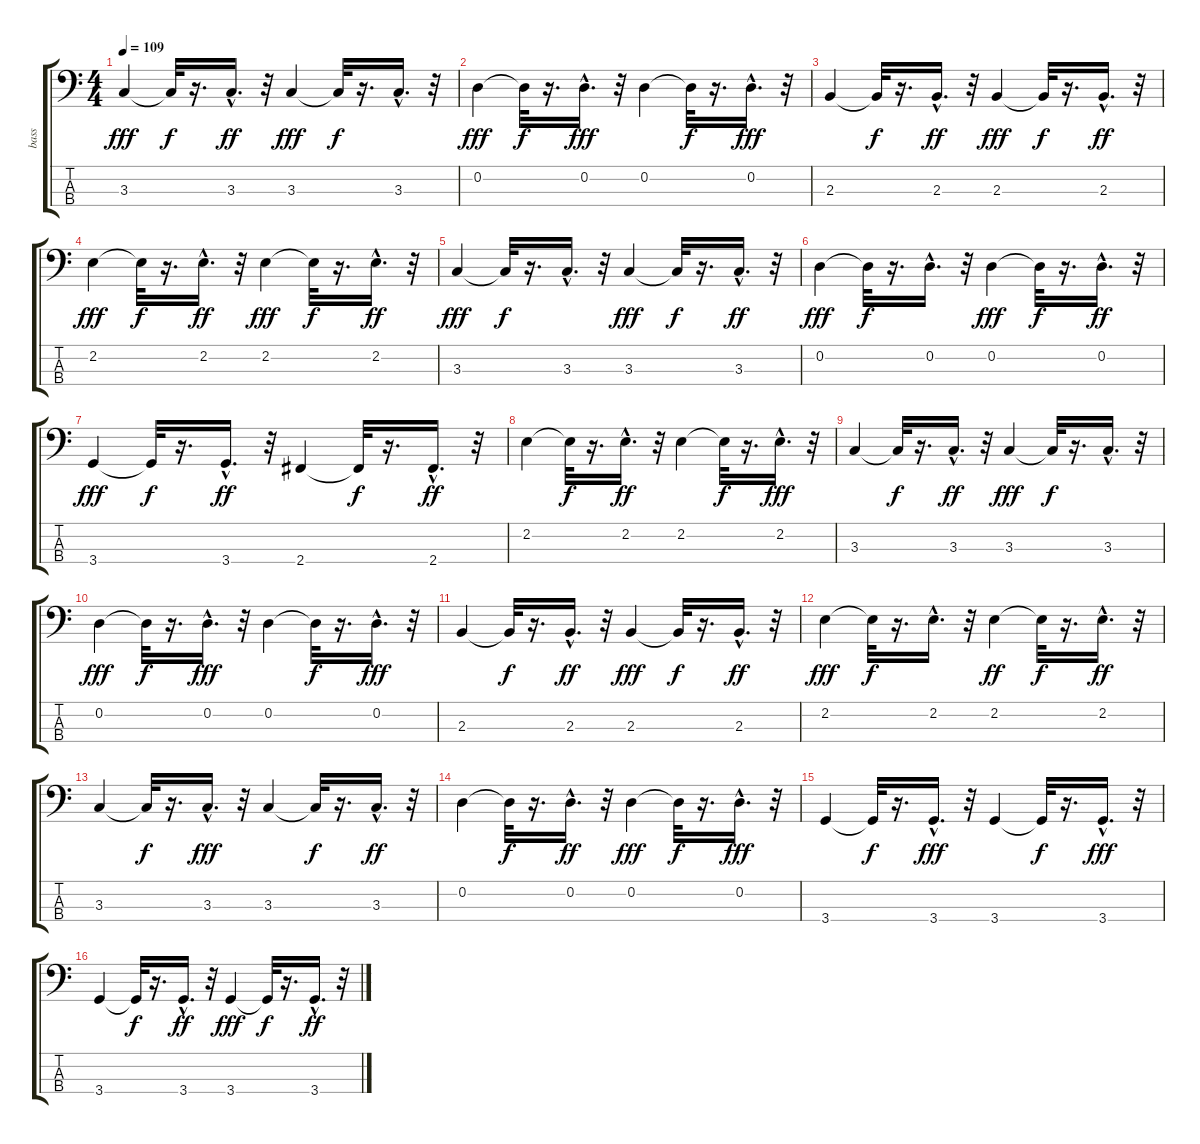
\track ("bass" "bass") {instrument electricbasspick}
\staff {score tabs}
\tuning (G2 D2 A1 E1) {hide}
\ts (4 4)
\tempo 109
\clef f4
\ks c
3.3.4{dy fff} 3.3{t}.32{dy f} r.16{d} 3.3{hac}.16{d dy ff} r.32 3.3.4{dy fff} 3.3{t}.32{dy f} r.16{d} 3.3{hac}.16{d} r.32 |
0.2.4{dy fff} 0.2{t}.32{dy f} r.16{d} 0.2{hac}.16{d dy fff} r.32 0.2.4 0.2{t}.32{dy f} r.16{d} 0.2{hac}.16{d dy fff} r.32 |
2.3.4 2.3{t}.32{dy f} r.16{d} 2.3{hac}.16{d dy ff} r.32 2.3.4{dy fff} 2.3{t}.32{dy f} r.16{d} 2.3{hac}.16{d dy ff} r.32 |
2.2.4{dy fff} 2.2{t}.32{dy f} r.16{d} 2.2{hac}.16{d dy ff} r.32 2.2.4{dy fff} 2.2{t}.32{dy f} r.16{d} 2.2{hac}.16{d dy ff} r.32 |
3.3.4{dy fff} 3.3{t}.32{dy f} r.16{d} 3.3{hac}.16{d} r.32 3.3.4{dy fff} 3.3{t}.32{dy f} r.16{d} 3.3{hac}.16{d dy ff} r.32 |
0.2.4{dy fff} 0.2{t}.32{dy f} r.16{d} 0.2{hac}.16{d} r.32 0.2.4{dy fff} 0.2{t}.32{dy f} r.16{d} 0.2{hac}.16{d dy ff} r.32 |
3.4.4{dy fff} 3.4{t}.32{dy f} r.16{d} 3.4{hac}.16{d dy ff} r.32 2.4.4 2.4{t}.32{dy f} r.16{d} 2.4{hac}.16{d dy ff} r.32 |
2.2.4 2.2{t}.32{dy f} r.16{d} 2.2{hac}.16{d dy ff} r.32 2.2.4 2.2{t}.32{dy f} r.16{d} 2.2{hac}.16{d dy fff} r.32 |
3.3.4 3.3{t}.32{dy f} r.16{d} 3.3{hac}.16{d dy ff} r.32 3.3.4{dy fff} 3.3{t}.32{dy f} r.16{d} 3.3{hac}.16{d} r.32 |
0.2.4{dy fff} 0.2{t}.32{dy f} r.16{d} 0.2{hac}.16{d dy fff} r.32 0.2.4 0.2{t}.32{dy f} r.16{d} 0.2{hac}.16{d dy fff} r.32 |
2.3.4 2.3{t}.32{dy f} r.16{d} 2.3{hac}.16{d dy ff} r.32 2.3.4{dy fff} 2.3{t}.32{dy f} r.16{d} 2.3{hac}.16{d dy ff} r.32 |
2.2.4{dy fff} 2.2{t}.32{dy f} r.16{d} 2.2{hac}.16{d} r.32 2.2.4{dy ff} 2.2{t}.32{dy f} r.16{d} 2.2{hac}.16{d dy ff} r.32 |
3.3.4 3.3{t}.32{dy f} r.16{d} 3.3{hac}.16{d dy fff} r.32 3.3.4 3.3{t}.32{dy f} r.16{d} 3.3{hac}.16{d dy ff} r.32 |
0.2.4 0.2{t}.32{dy f} r.16{d} 0.2{hac}.16{d dy ff} r.32 0.2.4{dy fff} 0.2{t}.32{dy f} r.16{d} 0.2{hac}.16{d dy fff} r.32 |
3.4.4 3.4{t}.32{dy f} r.16{d} 3.4{hac}.16{d dy fff} r.32 3.4.4 3.4{t}.32{dy f} r.16{d} 3.4{hac}.16{d dy fff} r.32 |
3.4.4 3.4{t}.32{dy f} r.16{d} 3.4{hac}.16{d dy ff} r.32 3.4.4{dy fff} 3.4{t}.32{dy f} r.16{d} 3.4{hac}.16{d dy ff} r.32
